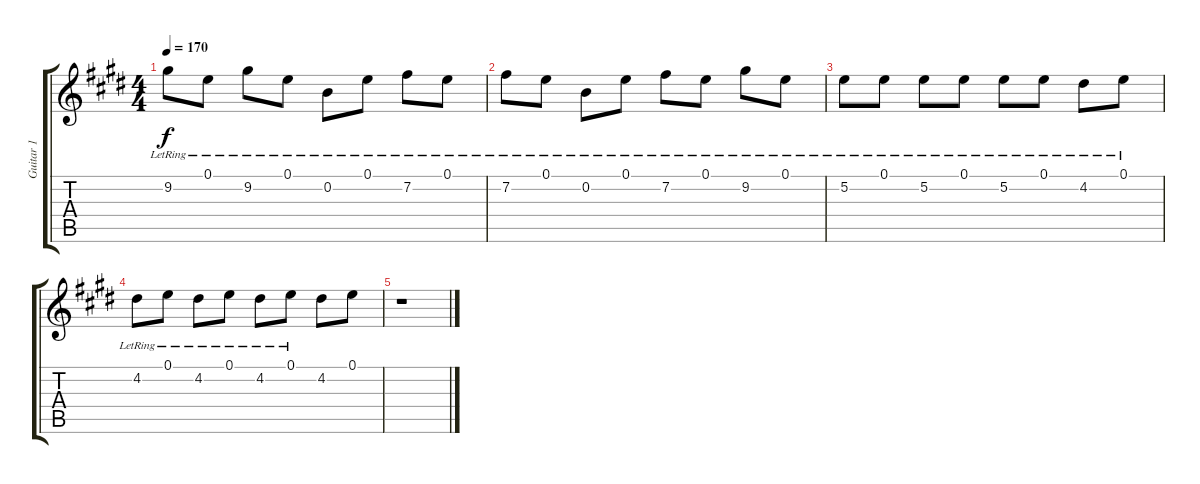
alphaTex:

\track ("Guitar 1" "Guitar 1") {instrument distortionguitar}
\staff {score tabs}
\tuning (E4 B3 G3 D3 A2 E2) {hide}
\ts (4 4)
\tempo 170
\clef g2
\ks e
9.2{lr}.8{dy f} 0.1{lr}.8 9.2{lr}.8 0.1{lr}.8 0.2{lr}.8 0.1{lr}.8 7.2{lr}.8 0.1{lr}.8 |
7.2{lr}.8 0.1{lr}.8 0.2{lr}.8 0.1{lr}.8 7.2{lr}.8 0.1{lr}.8 9.2{lr}.8 0.1{lr}.8 |
5.2{lr}.8 0.1{lr}.8 5.2{lr}.8 0.1{lr}.8 5.2{lr}.8 0.1{lr}.8 4.2{lr}.8 0.1{lr}.8 |
4.2{lr}.8 0.1{lr}.8 4.2{lr}.8 0.1{lr}.8 4.2{lr}.8 0.1{lr}.8 4.2.8 0.1.8 |
r.1
